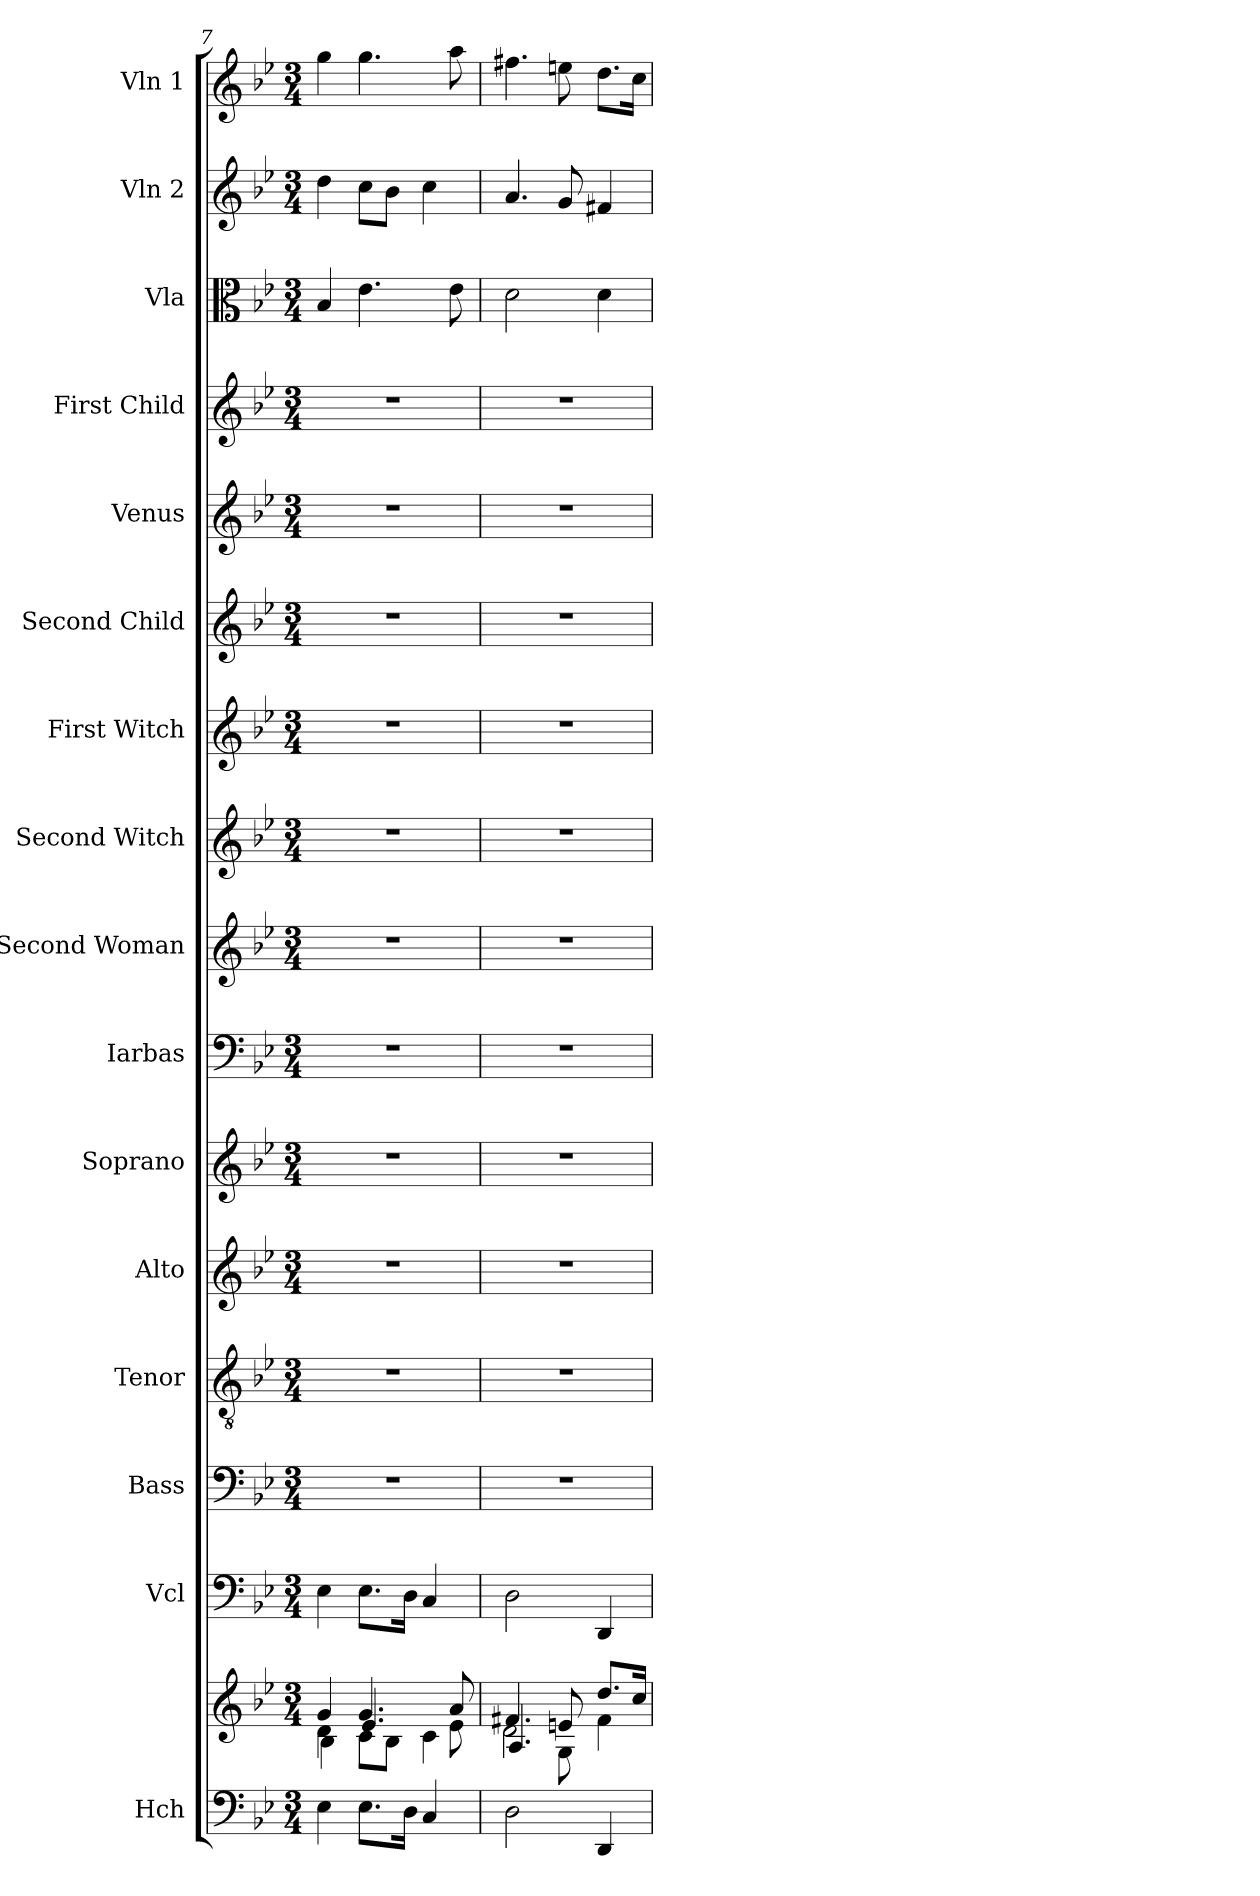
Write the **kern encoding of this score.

**kern	**kern	**kern	**kern	**kern	**kern	**kern	**kern	**kern	**kern	**kern	**kern	**kern	**kern	**kern	**kern	**kern
*part16	*part16	*part15	*part14	*part13	*part12	*part11	*part10	*part9	*part8	*part7	*part6	*part5	*part4	*part3	*part2	*part1
*staff17	*staff16	*staff15	*staff14	*staff13	*staff12	*staff11	*staff10	*staff9	*staff8	*staff7	*staff6	*staff5	*staff4	*staff3	*staff2	*staff1
*I"Hch	*	*I"Vcl	*I"Bass	*I"Tenor	*I"Alto	*I"Soprano	*I"Iarbas	*I"Second Woman	*I"Second Witch	*I"First Witch	*I"Second Child	*I"Venus	*I"First Child	*I"Vla	*I"Vln 2	*I"Vln 1
*I'Hch.	*	*I'Vc.	*I'B.	*I'T.	*I'A.	*I'S.	*I'I.	*I'2W	*I'W2.	*I'W1	*I'C2.	*I'V.	*I'C1	*I'Vla.	*I'Vln.	*I'Vln.
*clefF4	*clefG2	*clefF4	*clefF4	*clefGv2	*clefG2	*clefG2	*clefF4	*clefG2	*clefG2	*clefG2	*clefG2	*clefG2	*clefG2	*clefC3	*clefG2	*clefG2
*k[b-e-]	*k[b-e-]	*k[b-e-]	*k[b-e-]	*k[b-e-]	*k[b-e-]	*k[b-e-]	*k[b-e-]	*k[b-e-]	*k[b-e-]	*k[b-e-]	*k[b-e-]	*k[b-e-]	*k[b-e-]	*k[b-e-]	*k[b-e-]	*k[b-e-]
*M3/4	*M3/4	*M3/4	*M3/4	*M3/4	*M3/4	*M3/4	*M3/4	*M3/4	*M3/4	*M3/4	*M3/4	*M3/4	*M3/4	*M3/4	*M3/4	*M3/4
=7	=7	=7	=7	=7	=7	=7	=7	=7	=7	=7	=7	=7	=7	=7	=7	=7
*	*^	*	*	*	*	*	*	*	*	*	*	*	*	*	*	*
*	*	*^	*	*	*	*	*	*	*	*	*	*	*	*	*	*	*
4E-\	4g/	4d\	4B-\	4E-\	2.r	2.r	2.r	2.r	2.r	2.r	2.r	2.r	2.r	2.r	2.r	4B-/	4dd\	4gg\
8.E-\L	4.g/	8c\L	4.e-/	8.E-\L	.	.	.	.	.	.	.	.	.	.	.	4.e-\	8cc\L	4.gg\
.	.	8B-\J	.	.	.	.	.	.	.	.	.	.	.	.	.	.	8b-\J	.
16D\Jk	.	.	.	16D\Jk	.	.	.	.	.	.	.	.	.	.	.	.	.	.
4C/	.	4c\	.	4C/	.	.	.	.	.	.	.	.	.	.	.	.	4cc\	.
.	8a/	.	8e-\	.	.	.	.	.	.	.	.	.	.	.	.	8e-\	.	8aa\
!!LO:PB:g=z
=8	=8	=8	=8	=8	=8	=8	=8	=8	=8	=8	=8	=8	=8	=8	=8	=8	=8	=8
2D\	4.f#X/	4.A/	2d\	2D\	2.r	2.r	2.r	2.r	2.r	2.r	2.r	2.r	2.r	2.r	2.r	2d\	4.a/	4.ff#X\
.	8en/	8G\	.	.	.	.	.	.	.	.	.	.	.	.	.	.	8g/	8een\
4DD/	8.dd/L	4f#\	4ryy	4DD/	.	.	.	.	.	.	.	.	.	.	.	4d\	4f#X/	8.dd\L
.	16cc/Jk	.	.	.	.	.	.	.	.	.	.	.	.	.	.	.	.	16cc\Jk
*	*v	*v	*v	*	*	*	*	*	*	*	*	*	*	*	*	*	*	*
=	=	=	=	=	=	=	=	=	=	=	=	=	=	=	=	=
*-	*-	*-	*-	*-	*-	*-	*-	*-	*-	*-	*-	*-	*-	*-	*-	*-
